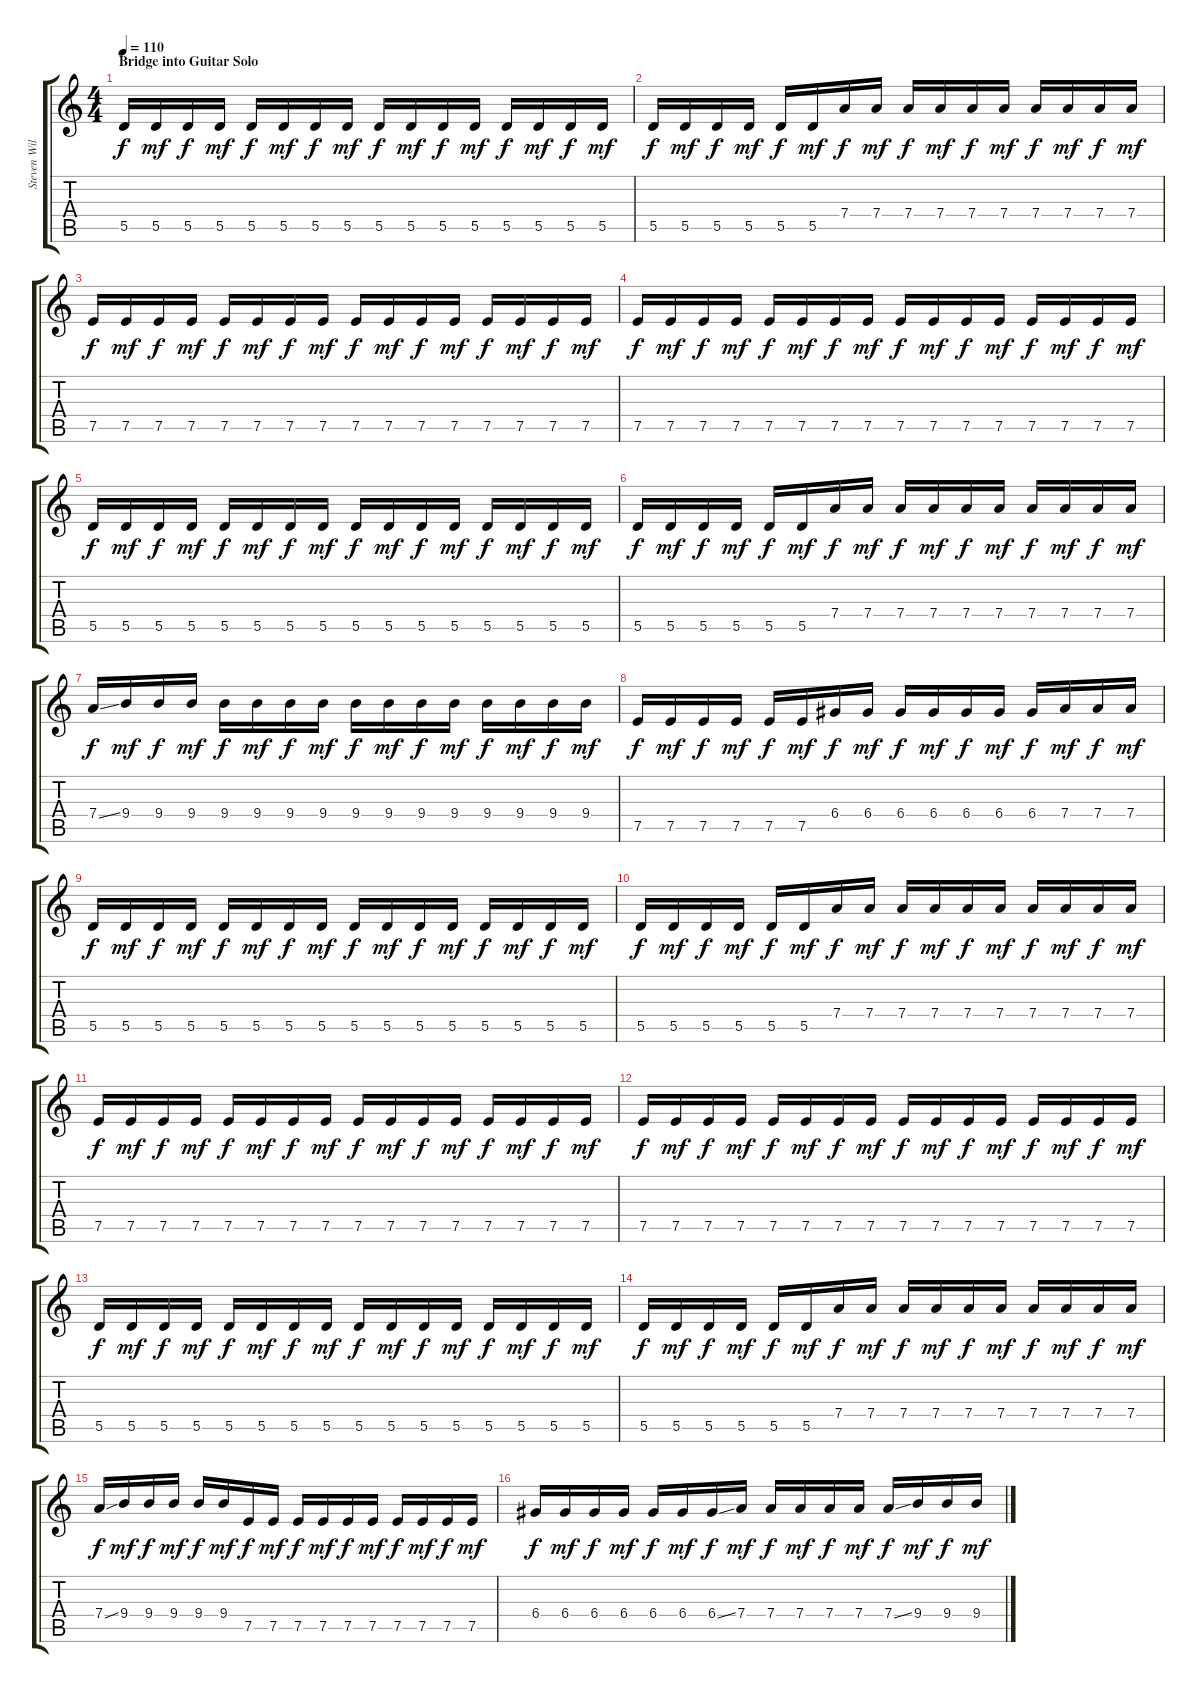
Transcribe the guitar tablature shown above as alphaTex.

\track ("Steven Wilson - Guitar 1" "Steven Wil") {instrument electricguitarjazz}
\staff {score tabs}
\tuning (E4 B3 G3 D3 A2 D2) {hide}
\ts (4 4)
\section ("" "Bridge into Guitar Solo")
\tempo 110
\clef g2
\ks c
5.5.16{dy f} 5.5.16{dy mf} 5.5.16{dy f} 5.5.16{dy mf} 5.5.16{dy f} 5.5.16{dy mf} 5.5.16{dy f} 5.5.16{dy mf} 5.5.16{dy f} 5.5.16{dy mf} 5.5.16{dy f} 5.5.16{dy mf} 5.5.16{dy f} 5.5.16{dy mf} 5.5.16{dy f} 5.5.16{dy mf} |
5.5.16{dy f} 5.5.16{dy mf} 5.5.16{dy f} 5.5.16{dy mf} 5.5.16{dy f} 5.5.16{dy mf} 7.4.16{dy f} 7.4.16{dy mf} 7.4.16{dy f} 7.4.16{dy mf} 7.4.16{dy f} 7.4.16{dy mf} 7.4.16{dy f} 7.4.16{dy mf} 7.4.16{dy f} 7.4.16{dy mf} |
7.5.16{dy f} 7.5.16{dy mf} 7.5.16{dy f} 7.5.16{dy mf} 7.5.16{dy f} 7.5.16{dy mf} 7.5.16{dy f} 7.5.16{dy mf} 7.5.16{dy f} 7.5.16{dy mf} 7.5.16{dy f} 7.5.16{dy mf} 7.5.16{dy f} 7.5.16{dy mf} 7.5.16{dy f} 7.5.16{dy mf} |
7.5.16{dy f} 7.5.16{dy mf} 7.5.16{dy f} 7.5.16{dy mf} 7.5.16{dy f} 7.5.16{dy mf} 7.5.16{dy f} 7.5.16{dy mf} 7.5.16{dy f} 7.5.16{dy mf} 7.5.16{dy f} 7.5.16{dy mf} 7.5.16{dy f} 7.5.16{dy mf} 7.5.16{dy f} 7.5.16{dy mf} |
5.5.16{dy f} 5.5.16{dy mf} 5.5.16{dy f} 5.5.16{dy mf} 5.5.16{dy f} 5.5.16{dy mf} 5.5.16{dy f} 5.5.16{dy mf} 5.5.16{dy f} 5.5.16{dy mf} 5.5.16{dy f} 5.5.16{dy mf} 5.5.16{dy f} 5.5.16{dy mf} 5.5.16{dy f} 5.5.16{dy mf} |
5.5.16{dy f} 5.5.16{dy mf} 5.5.16{dy f} 5.5.16{dy mf} 5.5.16{dy f} 5.5.16{dy mf} 7.4.16{dy f} 7.4.16{dy mf} 7.4.16{dy f} 7.4.16{dy mf} 7.4.16{dy f} 7.4.16{dy mf} 7.4.16{dy f} 7.4.16{dy mf} 7.4.16{dy f} 7.4.16{dy mf} |
7.4{ss}.16{dy f} 9.4.16{dy mf} 9.4.16{dy f} 9.4.16{dy mf} 9.4.16{dy f} 9.4.16{dy mf} 9.4.16{dy f} 9.4.16{dy mf} 9.4.16{dy f} 9.4.16{dy mf} 9.4.16{dy f} 9.4.16{dy mf} 9.4.16{dy f} 9.4.16{dy mf} 9.4.16{dy f} 9.4.16{dy mf} |
7.5.16{dy f} 7.5.16{dy mf} 7.5.16{dy f} 7.5.16{dy mf} 7.5.16{dy f} 7.5.16{dy mf} 6.4.16{dy f} 6.4.16{dy mf} 6.4.16{dy f} 6.4.16{dy mf} 6.4.16{dy f} 6.4.16{dy mf} 6.4.16{dy f} 7.4.16{dy mf} 7.4.16{dy f} 7.4.16{dy mf} |
5.5.16{dy f} 5.5.16{dy mf} 5.5.16{dy f} 5.5.16{dy mf} 5.5.16{dy f} 5.5.16{dy mf} 5.5.16{dy f} 5.5.16{dy mf} 5.5.16{dy f} 5.5.16{dy mf} 5.5.16{dy f} 5.5.16{dy mf} 5.5.16{dy f} 5.5.16{dy mf} 5.5.16{dy f} 5.5.16{dy mf} |
5.5.16{dy f} 5.5.16{dy mf} 5.5.16{dy f} 5.5.16{dy mf} 5.5.16{dy f} 5.5.16{dy mf} 7.4.16{dy f} 7.4.16{dy mf} 7.4.16{dy f} 7.4.16{dy mf} 7.4.16{dy f} 7.4.16{dy mf} 7.4.16{dy f} 7.4.16{dy mf} 7.4.16{dy f} 7.4.16{dy mf} |
7.5.16{dy f} 7.5.16{dy mf} 7.5.16{dy f} 7.5.16{dy mf} 7.5.16{dy f} 7.5.16{dy mf} 7.5.16{dy f} 7.5.16{dy mf} 7.5.16{dy f} 7.5.16{dy mf} 7.5.16{dy f} 7.5.16{dy mf} 7.5.16{dy f} 7.5.16{dy mf} 7.5.16{dy f} 7.5.16{dy mf} |
7.5.16{dy f} 7.5.16{dy mf} 7.5.16{dy f} 7.5.16{dy mf} 7.5.16{dy f} 7.5.16{dy mf} 7.5.16{dy f} 7.5.16{dy mf} 7.5.16{dy f} 7.5.16{dy mf} 7.5.16{dy f} 7.5.16{dy mf} 7.5.16{dy f} 7.5.16{dy mf} 7.5.16{dy f} 7.5.16{dy mf} |
5.5.16{dy f} 5.5.16{dy mf} 5.5.16{dy f} 5.5.16{dy mf} 5.5.16{dy f} 5.5.16{dy mf} 5.5.16{dy f} 5.5.16{dy mf} 5.5.16{dy f} 5.5.16{dy mf} 5.5.16{dy f} 5.5.16{dy mf} 5.5.16{dy f} 5.5.16{dy mf} 5.5.16{dy f} 5.5.16{dy mf} |
5.5.16{dy f} 5.5.16{dy mf} 5.5.16{dy f} 5.5.16{dy mf} 5.5.16{dy f} 5.5.16{dy mf} 7.4.16{dy f} 7.4.16{dy mf} 7.4.16{dy f} 7.4.16{dy mf} 7.4.16{dy f} 7.4.16{dy mf} 7.4.16{dy f} 7.4.16{dy mf} 7.4.16{dy f} 7.4.16{dy mf} |
7.4{ss}.16{dy f} 9.4.16{dy mf} 9.4.16{dy f} 9.4.16{dy mf} 9.4.16{dy f} 9.4.16{dy mf} 7.5.16{dy f} 7.5.16{dy mf} 7.5.16{dy f} 7.5.16{dy mf} 7.5.16{dy f} 7.5.16{dy mf} 7.5.16{dy f} 7.5.16{dy mf} 7.5.16{dy f} 7.5.16{dy mf} |
6.4.16{dy f} 6.4.16{dy mf} 6.4.16{dy f} 6.4.16{dy mf} 6.4.16{dy f} 6.4.16{dy mf} 6.4{ss}.16{dy f} 7.4.16{dy mf} 7.4.16{dy f} 7.4.16{dy mf} 7.4.16{dy f} 7.4.16{dy mf} 7.4{ss}.16{dy f} 9.4.16{dy mf} 9.4.16{dy f} 9.4.16{dy mf}
